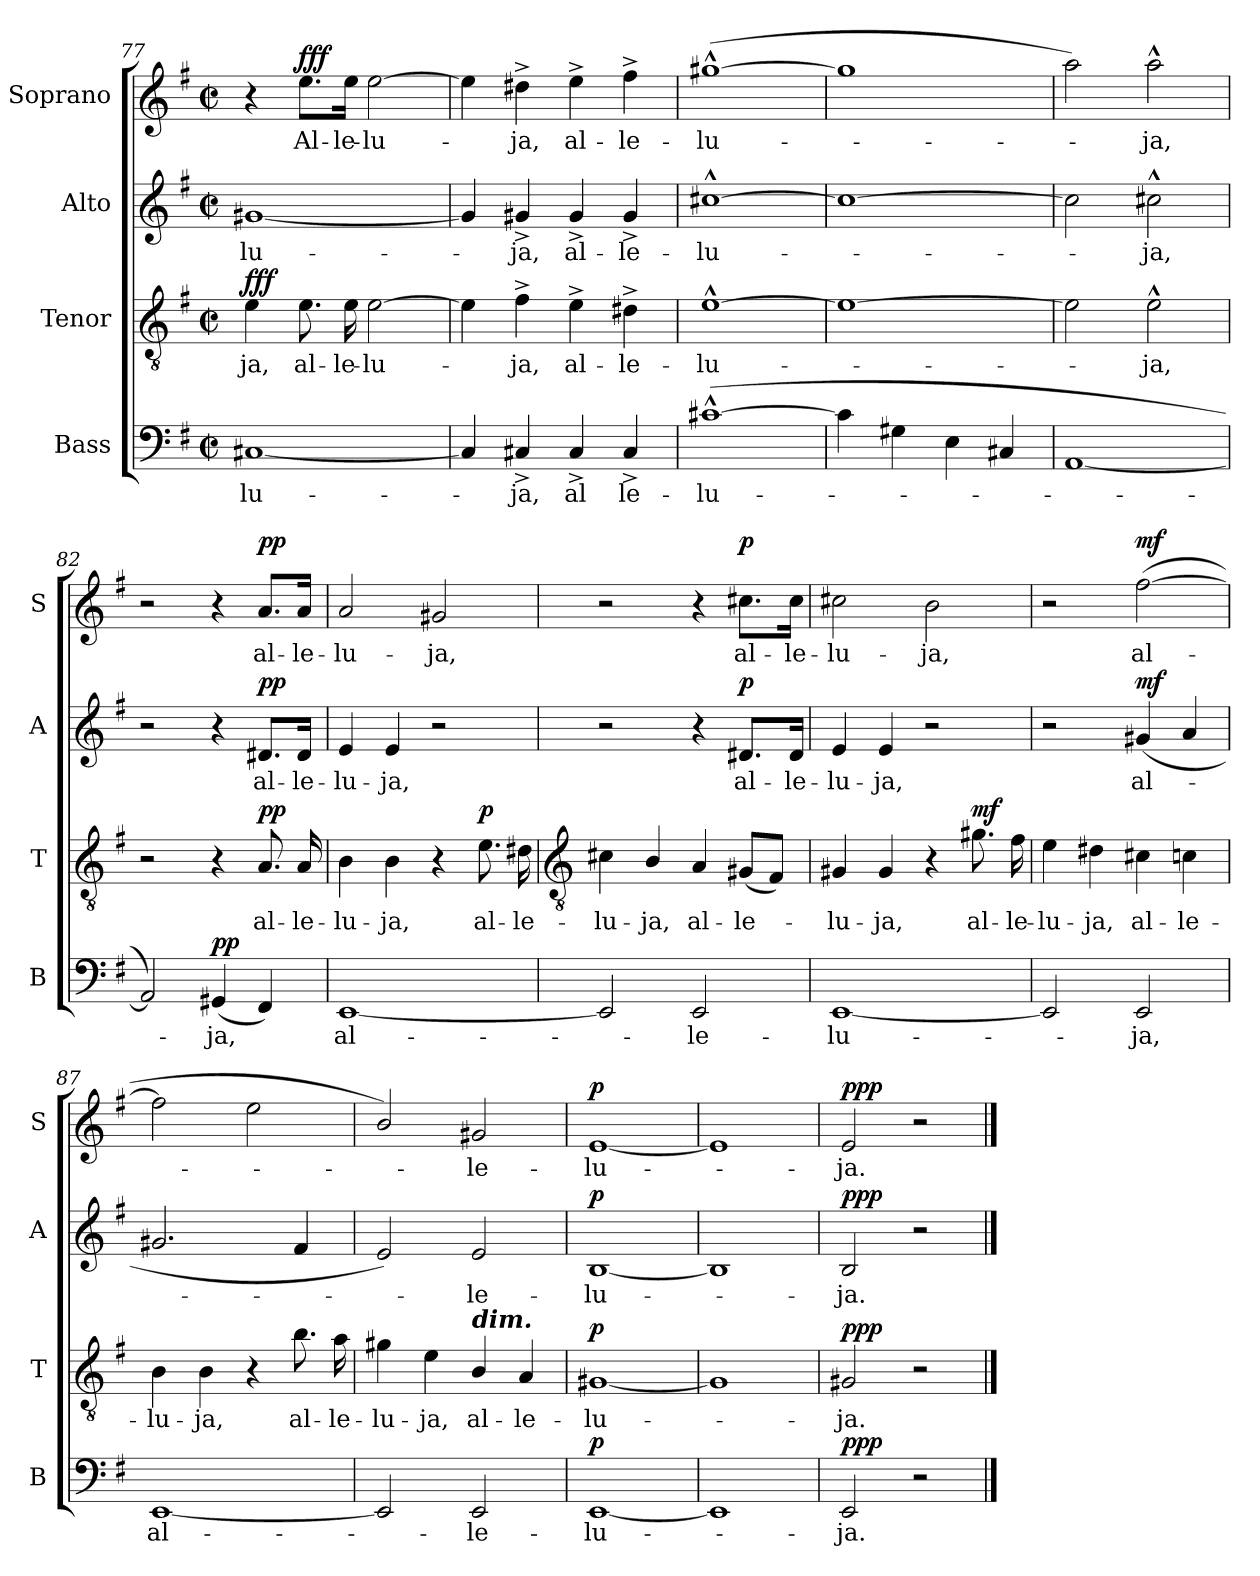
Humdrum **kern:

**kern	**text	**dynam	**kern	**text	**dynam	**kern	**text	**dynam	**kern	**text	**dynam
*part4	*part4	*part4	*part3	*part3	*part3	*part2	*part2	*part2	*part1	*part1	*part1
*staff4	*staff4	*staff4	*staff3	*staff3	*staff3	*staff2	*staff2	*staff2	*staff1	*staff1	*staff1
*I"Bass	*	*	*I"Tenor	*	*	*I"Alto	*	*	*I"Soprano	*	*
*I'B	*	*	*I'T	*	*	*I'A	*	*	*I'S	*	*
!!LO:LB:g=z
*clefF4	*	*	*clefGv2	*	*	*clefG2	*	*	*clefG2	*	*
*k[f#]	*	*	*k[f#]	*	*	*k[f#]	*	*	*k[f#]	*	*
*G:	*	*	*G:	*	*	*G:	*	*	*G:	*	*
*M2/2	*	*	*M2/2	*	*	*M2/2	*	*	*M2/2	*	*
*met(c|)	*	*	*met(c|)	*	*	*met(c|)	*	*	*met(c|)	*	*
=77	=77	=77	=77	=77	=77	=77	=77	=77	=77	=77	=77
!	!LO:LY:b	!	!	!LO:LY:b	!LO:DY:b	!	!LO:LY:b	!	!	!	!
[1C#X	-lu-	.	4e	-ja,	fff	[1g#X	-lu-	.	4r	.	.
!	!	!	!	!LO:LY:b	!	!	!	!	!	!LO:LY:b	!LO:DY:b
.	.	.	8.e	al-	.	.	.	.	8.ee\L	Al-	fff
!	!	!	!	!LO:LY:b	!	!	!	!	!	!LO:LY:b	!
.	.	.	16e	-le-	.	.	.	.	16ee\Jk	-le-	.
!	!	!	!	!LO:LY:b	!	!	!	!	!	!LO:LY:b	!
.	.	.	[2e	-lu-	.	.	.	.	[2ee	-lu-	.
=78	=78	=78	=78	=78	=78	=78	=78	=78	=78	=78	=78
4C#]	.	.	4e]	.	.	4g#]	.	.	4ee]	.	.
!	!LO:LY:b	!	!	!LO:LY:b	!	!	!LO:LY:b	!	!	!LO:LY:b	!
4C#X^	ja,	.	4f#^	ja,	.	4g#X^	ja,	.	4dd#X^	-ja,	.
!	!LO:LY:b	!	!	!LO:LY:b	!	!	!LO:LY:b	!	!	!LO:LY:b	!
4C#^	al	.	4e^	al-	.	4g#^	al-	.	4ee^	al-	.
!	!LO:LY:b	!	!	!LO:LY:b	!	!	!LO:LY:b	!	!	!LO:LY:b	!
4C#^	le-	.	4d#X^	-le-	.	4g#^	-le-	.	4ff#^	-le-	.
=79	=79	=79	=79	=79	=79	=79	=79	=79	=79	=79	=79
!	!LO:LY:b	!	!	!LO:LY:b	!	!	!LO:LY:b	!	!	!LO:LY:b	!
(>[1c#X^^	-lu-	.	[1e^^	-lu-	.	[1cc#X^^	-lu-	.	(>[1gg#X^^	-lu-	.
=80	=80	=80	=80	=80	=80	=80	=80	=80	=80	=80	=80
4c#]	.	.	1e_	.	.	1cc#_	.	.	1gg#]	.	.
4G#X	.	.	.	.	.	.	.	.	.	.	.
4E	.	.	.	.	.	.	.	.	.	.	.
4C#X	.	.	.	.	.	.	.	.	.	.	.
=81	=81	=81	=81	=81	=81	=81	=81	=81	=81	=81	=81
[1AA	.	.	2e]	.	.	2cc#]	.	.	2aa)	.	.
!	!	!	!	!LO:LY:b	!	!	!LO:LY:b	!	!	!LO:LY:b	!
.	.	.	2e^^	ja,	.	2cc#X^^	ja,	.	2aa^^	ja,	.
=82	=82	=82	=82	=82	=82	=82	=82	=82	=82	=82	=82
2AA])	.	.	2r	.	.	2r	.	.	2r	.	.
!	!LO:LY:b	!LO:DY:b	!	!	!	!	!	!	!	!	!
(<4GG#X	ja,	pp	4r	.	.	4r	.	.	4r	.	.
!	!	!	!	!LO:LY:b	!LO:DY:b	!	!LO:LY:b	!LO:DY:b	!	!LO:LY:b	!LO:DY:b
4FF#)	.	.	8.A	al-	pp	8.d#X/L	al-	pp	8.a/L	al-	pp
!	!	!	!	!LO:LY:b	!	!	!LO:LY:b	!	!	!LO:LY:b	!
.	.	.	16A	-le-	.	16d#/Jk	-le-	.	16a/Jk	-le-	.
=83	=83	=83	=83	=83	=83	=83	=83	=83	=83	=83	=83
!	!LO:LY:b	!	!	!LO:LY:b	!	!	!LO:LY:b	!	!	!LO:LY:b	!
[1EE	al-	.	4B	-lu-	.	4e	-lu-	.	2a	-lu-	.
!	!	!	!	!LO:LY:b	!	!	!LO:LY:b	!	!	!	!
.	.	.	4B	-ja,	.	4e	-ja,	.	.	.	.
!	!	!	!	!	!	!	!	!	!	!LO:LY:b	!
.	.	.	4r	.	.	2r	.	.	2g#X	-ja,	.
!	!	!	!	!LO:LY:b	!LO:DY:b	!	!	!	!	!	!
.	.	.	8.e	al-	p	.	.	.	.	.	.
!	!	!	!	!LO:LY:b	!	!	!	!	!	!	!
.	.	.	16d#X	-le-	.	.	.	.	.	.	.
!!LO:LB:g=z
=84	=84	=84	=84	=84	=84	=84	=84	=84	=84	=84	=84
*	*	*	*clefGv2	*	*	*	*	*	*	*	*
!	!	!	!	!LO:LY:b	!	!	!	!	!	!	!
2EE]	.	.	4c#X	-lu-	.	2r	.	.	2r	.	.
!	!	!	!	!LO:LY:b	!	!	!	!	!	!	!
.	.	.	4B/	-ja,	.	.	.	.	.	.	.
!	!LO:LY:b	!	!	!LO:LY:b	!	!	!	!	!	!	!
2EE	le-	.	4A	al-	.	4r	.	.	4r	.	.
!	!	!	!	!LO:LY:b	!	!	!LO:LY:b	!LO:DY:b	!	!LO:LY:b	!LO:DY:b
.	.	.	(<8G#XL	-le-	.	8.d#X/L	al-	p	8.cc#X\L	al-	p
.	.	.	8F#J)	.	.	.	.	.	.	.	.
!	!	!	!	!	!	!	!LO:LY:b	!	!	!LO:LY:b	!
.	.	.	.	.	.	16d#/Jk	-le-	.	16cc#\Jk	-le-	.
=85	=85	=85	=85	=85	=85	=85	=85	=85	=85	=85	=85
!	!LO:LY:b	!	!	!LO:LY:b	!	!	!LO:LY:b	!	!	!LO:LY:b	!
[1EE	-lu-	.	4G#X	lu-	.	4e	-lu-	.	2cc#X	-lu-	.
!	!	!	!	!LO:LY:b	!	!	!LO:LY:b	!	!	!	!
.	.	.	4G#	-ja,	.	4e	-ja,	.	.	.	.
!	!	!	!	!	!	!	!	!	!	!LO:LY:b	!
.	.	.	4r	.	.	2r	.	.	2b	-ja,	.
!	!	!	!	!LO:LY:b	!LO:DY:b	!	!	!	!	!	!
.	.	.	8.g#X	al-	mf	.	.	.	.	.	.
!	!	!	!	!LO:LY:b	!	!	!	!	!	!	!
.	.	.	16f#	-le-	.	.	.	.	.	.	.
=86	=86	=86	=86	=86	=86	=86	=86	=86	=86	=86	=86
!	!	!	!	!LO:LY:b	!	!	!	!	!	!	!
2EE]	.	.	4e	-lu-	.	2r	.	.	2r	.	.
!	!	!	!	!LO:LY:b	!	!	!	!	!	!	!
.	.	.	4d#X	-ja,	.	.	.	.	.	.	.
!	!LO:LY:b	!	!	!LO:LY:b	!	!	!LO:LY:b	!LO:DY:b	!	!LO:LY:b	!LO:DY:b
2EE	ja,	.	4c#X	al-	.	(<4g#X	al-	mf	(>[2ff#	al-	mf
!	!	!	!	!LO:LY:b	!	!	!	!	!	!	!
.	.	.	4cn	-le-	.	4a	.	.	.	.	.
=87	=87	=87	=87	=87	=87	=87	=87	=87	=87	=87	=87
!	!LO:LY:b	!	!	!LO:LY:b	!	!	!	!	!	!	!
[1EE	al-	.	4B	-lu-	.	2.g#X	.	.	2ff#]	.	.
!	!	!	!	!LO:LY:b	!	!	!	!	!	!	!
.	.	.	4B	-ja,	.	.	.	.	.	.	.
.	.	.	4r	.	.	.	.	.	2ee	.	.
!	!	!	!	!LO:LY:b	!	!	!	!	!	!	!
.	.	.	8.b	al-	.	4f#	.	.	.	.	.
!	!	!	!	!LO:LY:b	!	!	!	!	!	!	!
.	.	.	16a	-le-	.	.	.	.	.	.	.
=88	=88	=88	=88	=88	=88	=88	=88	=88	=88	=88	=88
!	!	!	!	!LO:LY:b	!	!	!	!	!	!	!
2EE]	.	.	4g#X	-lu-	.	2e)	.	.	2b/)	.	.
!	!	!	!	!LO:LY:b	!	!	!	!	!	!	!
.	.	.	4e	-ja,	.	.	.	.	.	.	.
!	!	!	!LO:TX:a:Bi:t=dim.	!	!	!	!	!	!	!	!
!	!LO:LY:b	!	!	!LO:LY:b	!	!	!LO:LY:b	!	!	!LO:LY:b	!
2EE	le-	.	4B/	al-	.	2e	le-	.	2g#X	le-	.
!	!	!	!	!LO:LY:b	!	!	!	!	!	!	!
.	.	.	4A	-le-	.	.	.	.	.	.	.
=89	=89	=89	=89	=89	=89	=89	=89	=89	=89	=89	=89
!	!LO:LY:b	!LO:DY:b	!	!LO:LY:b	!LO:DY:b	!	!LO:LY:b	!LO:DY:b	!	!LO:LY:b	!LO:DY:b
[1EE	-lu-	p	[1G#X	lu-	p	[1B	-lu-	p	[1e	-lu-	p
=90	=90	=90	=90	=90	=90	=90	=90	=90	=90	=90	=90
1EE]	.	.	1G#]	.	.	1B]	.	.	1e]	.	.
=91	=91	=91	=91	=91	=91	=91	=91	=91	=91	=91	=91
!	!LO:LY:b	!LO:DY:b	!	!LO:LY:b	!LO:DY:b	!	!LO:LY:b	!LO:DY:b	!	!LO:LY:b	!LO:DY:b
2EE	ja.	ppp	2G#X	ja.	ppp	2B	ja.	ppp	2e	ja.	ppp
2r	.	.	2r	.	.	2r	.	.	2r	.	.
==	==	==	==	==	==	==	==	==	==	==	==
*-	*-	*-	*-	*-	*-	*-	*-	*-	*-	*-	*-
